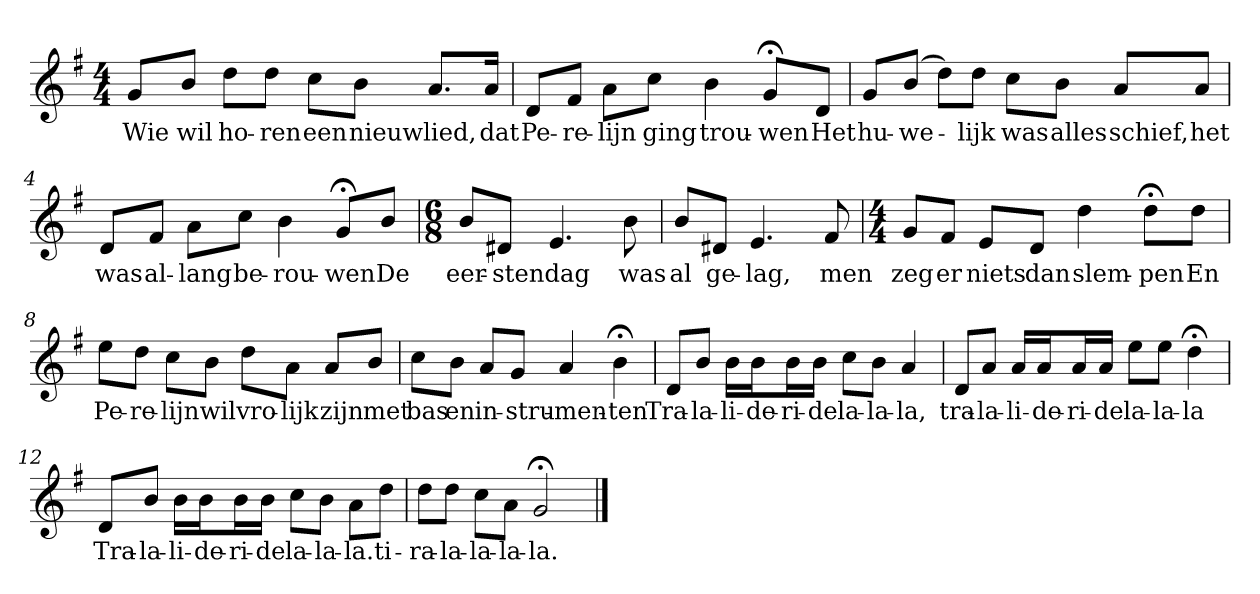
**kern	**text
*part1	*part1
*staff1	*staff1
*k[f#]	*
*G:	*
*M4/4	*
*MM120	*
=1	=1
8gL	Wie
8bJ	wil
8ddL	ho-
8ddJ	-ren
8ccL	een
8bJ	nieuw
8.aL	lied,
16aJk	dat
=2	=2
8dL	Pe-
8f#J	-re-
8aL	-lijn
8ccJ	ging
4b	trou-
8g;<L	-wen
8dJ	Het
=3	=3
8gL	hu-
(8bJ	-we-
8ddL)	.
8ddJ	-lijk
8ccL	was
8bJ	alles
8aL	schief,
8aJ	het
=4	=4
8dL	was
8f#J	al-
8aL	-lang
8ccJ	be-
4b	-rou-
8g;<L	-wen
8bJ	De
=5	=5
*M6/8	*
8bL	eer-
8d#XJ	-sten
4.e	dag
8b	was
=6	=6
8bL	al
8d#XJ	ge-
4.e	-lag,
8f#	men
=7	=7
*M4/4	*
8gL	zeg
8f#J	er
8eL	niets
8dJ	dan
4dd	slem-
8dd;<L	-pen
8ddJ	En
=8	=8
8eeL	Pe-
8ddJ	-re-
8ccL	-lijn
8bJ	wil
8ddL	vro-
8aJ	-lijk
8aL	zijn
8bJ	met
=9	=9
8ccL	bas
8bJ	en
8aL	in-
8gJ	-stru-
4a	-men-
4b;<	-ten
=10	=10
8dL	Tra-
8bJ	-la-
16bLL	-li-
16bJ	-de-
16bL	-ri-
16bJJ	-de
8ccL	la-
8bJ	-la-
4a	-la,
=11	=11
8dL	tra-
8aJ	-la-
16aLL	-li-
16aJ	-de-
16aL	-ri-
16aJJ	-de
8eeL	la-
8eeJ	-la-
4dd;<	-la
=12	=12
8dL	Tra-
8bJ	-la-
16bLL	-li-
16bJ	-de-
16bL	-ri-
16bJJ	-de
8ccL	la-
8bJ	-la-
8aL	-la.
8ddJ	ti-
=13	=13
8ddL	-ra-
8ddJ	-la-
8ccL	-la-
8aJ	-la-
2g;<	-la.
==	==
*-	*-
